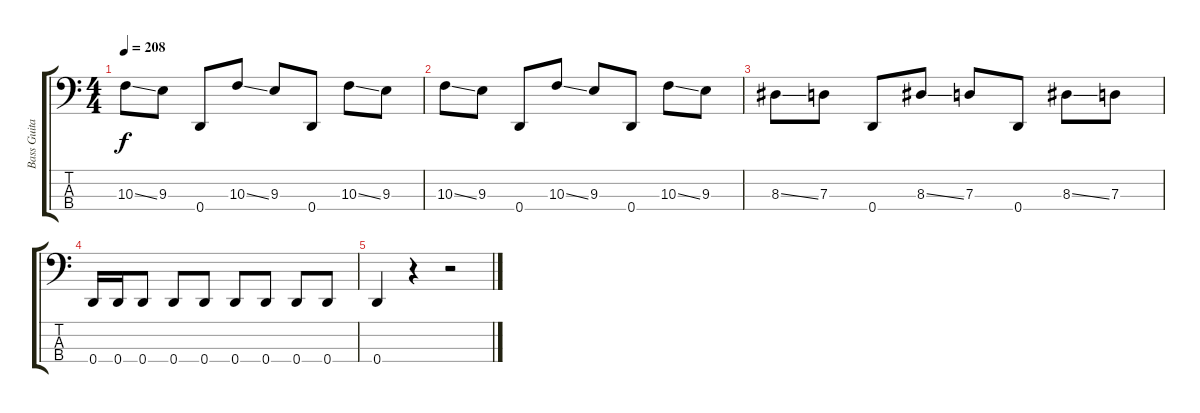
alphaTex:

\track ("Bass Guitar" "Bass Guita") {instrument electricbasspick}
\staff {score tabs}
\tuning (F2 C2 G1 D1) {hide}
\ts (4 4)
\tempo 208
\clef f4
\ks c
10.3{ss}.8{dy f} 9.3.8 0.4.8 10.3{ss}.8 9.3.8 0.4.8 10.3{ss}.8 9.3.8 |
10.3{ss}.8 9.3.8 0.4.8 10.3{ss}.8 9.3.8 0.4.8 10.3{ss}.8 9.3.8 |
8.3{ss}.8 7.3.8 0.4.8 8.3{ss}.8 7.3.8 0.4.8 8.3{ss}.8 7.3.8 |
0.4.16 0.4.16 0.4.8 0.4.8 0.4.8 0.4.8 0.4.8 0.4.8 0.4.8 |
0.4.4 r.4 r.2
